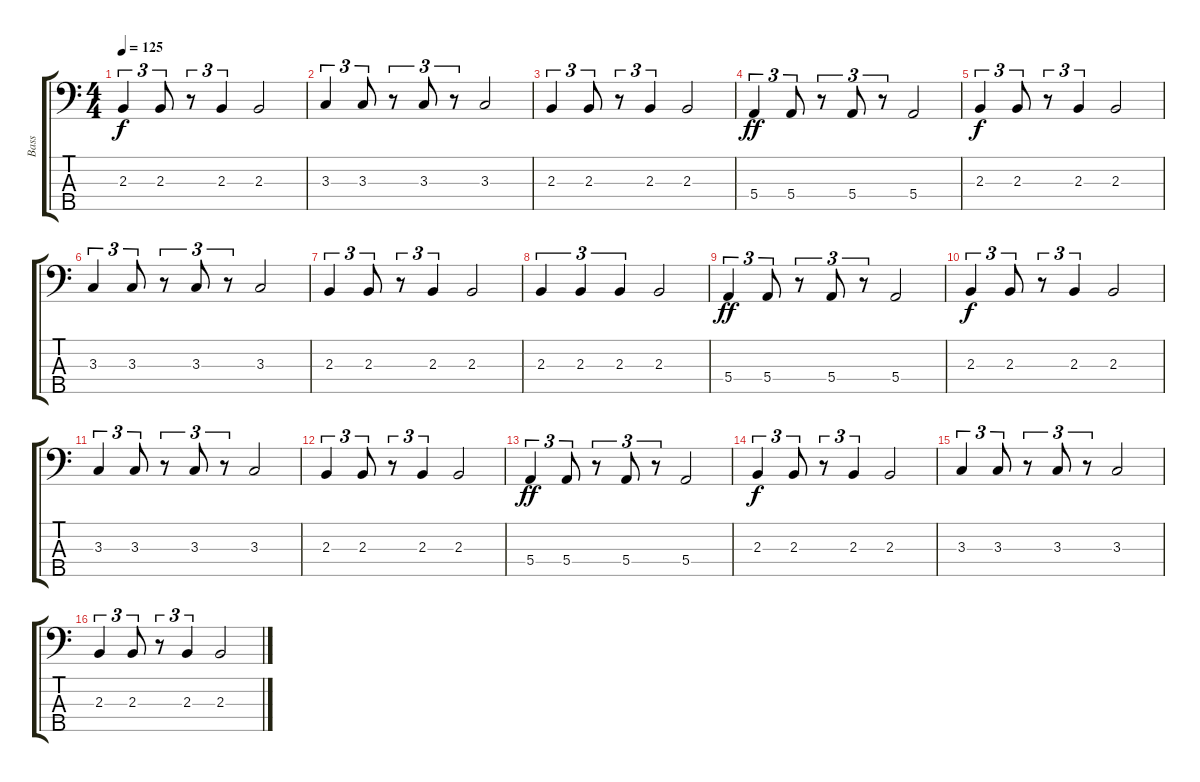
\track ("Bass" "Bass") {instrument electricbasspick}
\staff {score tabs}
\tuning (G2 D2 A1 E1 B0) {hide}
\ts (4 4)
\tempo 125
\clef f4
\ks c
2.3.4{tu (3 2) dy f} 2.3.8{tu (3 2)} r.8{tu (3 2)} 2.3.4{tu (3 2)} 2.3.2 |
3.3.4{tu (3 2)} 3.3.8{tu (3 2)} r.8{tu (3 2)} 3.3.8{tu (3 2)} r.8{tu (3 2)} 3.3.2 |
2.3.4{tu (3 2)} 2.3.8{tu (3 2)} r.8{tu (3 2)} 2.3.4{tu (3 2)} 2.3.2 |
5.4.4{tu (3 2) dy ff balance 8} 5.4.8{tu (3 2)} r.8{tu (3 2)} 5.4.8{tu (3 2)} r.8{tu (3 2)} 5.4.2 |
2.3.4{tu (3 2) dy f} 2.3.8{tu (3 2)} r.8{tu (3 2)} 2.3.4{tu (3 2)} 2.3.2 |
3.3.4{tu (3 2)} 3.3.8{tu (3 2)} r.8{tu (3 2)} 3.3.8{tu (3 2)} r.8{tu (3 2)} 3.3.2 |
2.3.4{tu (3 2)} 2.3.8{tu (3 2)} r.8{tu (3 2)} 2.3.4{tu (3 2)} 2.3.2 |
2.3.4{tu (3 2)} 2.3.4{tu (3 2)} 2.3.4{tu (3 2)} 2.3.2 |
5.4.4{tu (3 2) dy ff balance 8} 5.4.8{tu (3 2)} r.8{tu (3 2)} 5.4.8{tu (3 2)} r.8{tu (3 2)} 5.4.2 |
2.3.4{tu (3 2) dy f} 2.3.8{tu (3 2)} r.8{tu (3 2)} 2.3.4{tu (3 2)} 2.3.2 |
3.3.4{tu (3 2)} 3.3.8{tu (3 2)} r.8{tu (3 2)} 3.3.8{tu (3 2)} r.8{tu (3 2)} 3.3.2 |
2.3.4{tu (3 2)} 2.3.8{tu (3 2)} r.8{tu (3 2)} 2.3.4{tu (3 2)} 2.3.2 |
5.4.4{tu (3 2) dy ff balance 8} 5.4.8{tu (3 2)} r.8{tu (3 2)} 5.4.8{tu (3 2)} r.8{tu (3 2)} 5.4.2 |
2.3.4{tu (3 2) dy f} 2.3.8{tu (3 2)} r.8{tu (3 2)} 2.3.4{tu (3 2)} 2.3.2 |
3.3.4{tu (3 2)} 3.3.8{tu (3 2)} r.8{tu (3 2)} 3.3.8{tu (3 2)} r.8{tu (3 2)} 3.3.2 |
2.3.4{tu (3 2)} 2.3.8{tu (3 2)} r.8{tu (3 2)} 2.3.4{tu (3 2)} 2.3.2
